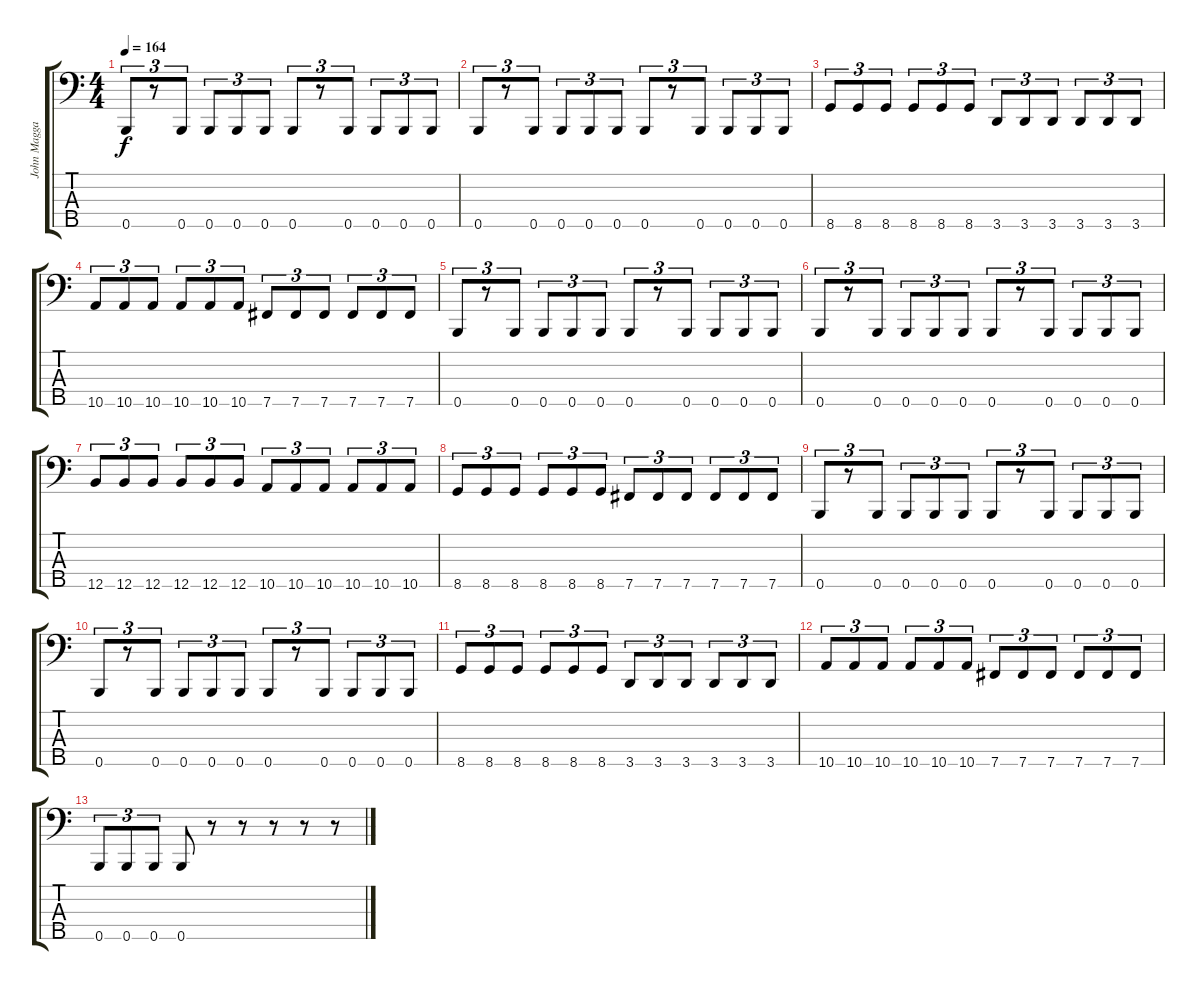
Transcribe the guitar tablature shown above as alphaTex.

\track ("John Maggard" "John Magga") {instrument electricbassfinger}
\staff {score tabs}
\tuning (G2 D2 A1 E1 B0) {hide}
\ts (4 4)
\tempo 164
\clef f4
\ks c
0.5.8{tu (3 2) dy f} r.8{tu (3 2)} 0.5.8{tu (3 2)} 0.5.8{tu (3 2)} 0.5.8{tu (3 2)} 0.5.8{tu (3 2)} 0.5.8{tu (3 2)} r.8{tu (3 2)} 0.5.8{tu (3 2)} 0.5.8{tu (3 2)} 0.5.8{tu (3 2)} 0.5.8{tu (3 2)} |
0.5.8{tu (3 2)} r.8{tu (3 2)} 0.5.8{tu (3 2)} 0.5.8{tu (3 2)} 0.5.8{tu (3 2)} 0.5.8{tu (3 2)} 0.5.8{tu (3 2)} r.8{tu (3 2)} 0.5.8{tu (3 2)} 0.5.8{tu (3 2)} 0.5.8{tu (3 2)} 0.5.8{tu (3 2)} |
8.5.8{tu (3 2)} 8.5.8{tu (3 2)} 8.5.8{tu (3 2)} 8.5.8{tu (3 2)} 8.5.8{tu (3 2)} 8.5.8{tu (3 2)} 3.5.8{tu (3 2)} 3.5.8{tu (3 2)} 3.5.8{tu (3 2)} 3.5.8{tu (3 2)} 3.5.8{tu (3 2)} 3.5.8{tu (3 2)} |
10.5.8{tu (3 2)} 10.5.8{tu (3 2)} 10.5.8{tu (3 2)} 10.5.8{tu (3 2)} 10.5.8{tu (3 2)} 10.5.8{tu (3 2)} 7.5.8{tu (3 2)} 7.5.8{tu (3 2)} 7.5.8{tu (3 2)} 7.5.8{tu (3 2)} 7.5.8{tu (3 2)} 7.5.8{tu (3 2)} |
0.5.8{tu (3 2)} r.8{tu (3 2)} 0.5.8{tu (3 2)} 0.5.8{tu (3 2)} 0.5.8{tu (3 2)} 0.5.8{tu (3 2)} 0.5.8{tu (3 2)} r.8{tu (3 2)} 0.5.8{tu (3 2)} 0.5.8{tu (3 2)} 0.5.8{tu (3 2)} 0.5.8{tu (3 2)} |
0.5.8{tu (3 2)} r.8{tu (3 2)} 0.5.8{tu (3 2)} 0.5.8{tu (3 2)} 0.5.8{tu (3 2)} 0.5.8{tu (3 2)} 0.5.8{tu (3 2)} r.8{tu (3 2)} 0.5.8{tu (3 2)} 0.5.8{tu (3 2)} 0.5.8{tu (3 2)} 0.5.8{tu (3 2)} |
12.5.8{tu (3 2)} 12.5.8{tu (3 2)} 12.5.8{tu (3 2)} 12.5.8{tu (3 2)} 12.5.8{tu (3 2)} 12.5.8{tu (3 2)} 10.5.8{tu (3 2)} 10.5.8{tu (3 2)} 10.5.8{tu (3 2)} 10.5.8{tu (3 2)} 10.5.8{tu (3 2)} 10.5.8{tu (3 2)} |
8.5.8{tu (3 2)} 8.5.8{tu (3 2)} 8.5.8{tu (3 2)} 8.5.8{tu (3 2)} 8.5.8{tu (3 2)} 8.5.8{tu (3 2)} 7.5.8{tu (3 2)} 7.5.8{tu (3 2)} 7.5.8{tu (3 2)} 7.5.8{tu (3 2)} 7.5.8{tu (3 2)} 7.5.8{tu (3 2)} |
0.5.8{tu (3 2)} r.8{tu (3 2)} 0.5.8{tu (3 2)} 0.5.8{tu (3 2)} 0.5.8{tu (3 2)} 0.5.8{tu (3 2)} 0.5.8{tu (3 2)} r.8{tu (3 2)} 0.5.8{tu (3 2)} 0.5.8{tu (3 2)} 0.5.8{tu (3 2)} 0.5.8{tu (3 2)} |
0.5.8{tu (3 2)} r.8{tu (3 2)} 0.5.8{tu (3 2)} 0.5.8{tu (3 2)} 0.5.8{tu (3 2)} 0.5.8{tu (3 2)} 0.5.8{tu (3 2)} r.8{tu (3 2)} 0.5.8{tu (3 2)} 0.5.8{tu (3 2)} 0.5.8{tu (3 2)} 0.5.8{tu (3 2)} |
8.5.8{tu (3 2)} 8.5.8{tu (3 2)} 8.5.8{tu (3 2)} 8.5.8{tu (3 2)} 8.5.8{tu (3 2)} 8.5.8{tu (3 2)} 3.5.8{tu (3 2)} 3.5.8{tu (3 2)} 3.5.8{tu (3 2)} 3.5.8{tu (3 2)} 3.5.8{tu (3 2)} 3.5.8{tu (3 2)} |
10.5.8{tu (3 2)} 10.5.8{tu (3 2)} 10.5.8{tu (3 2)} 10.5.8{tu (3 2)} 10.5.8{tu (3 2)} 10.5.8{tu (3 2)} 7.5.8{tu (3 2)} 7.5.8{tu (3 2)} 7.5.8{tu (3 2)} 7.5.8{tu (3 2)} 7.5.8{tu (3 2)} 7.5.8{tu (3 2)} |
0.5.8{tu (3 2)} 0.5.8{tu (3 2)} 0.5.8{tu (3 2)} 0.5.8 r.8 r.8 r.8 r.8 r.8
